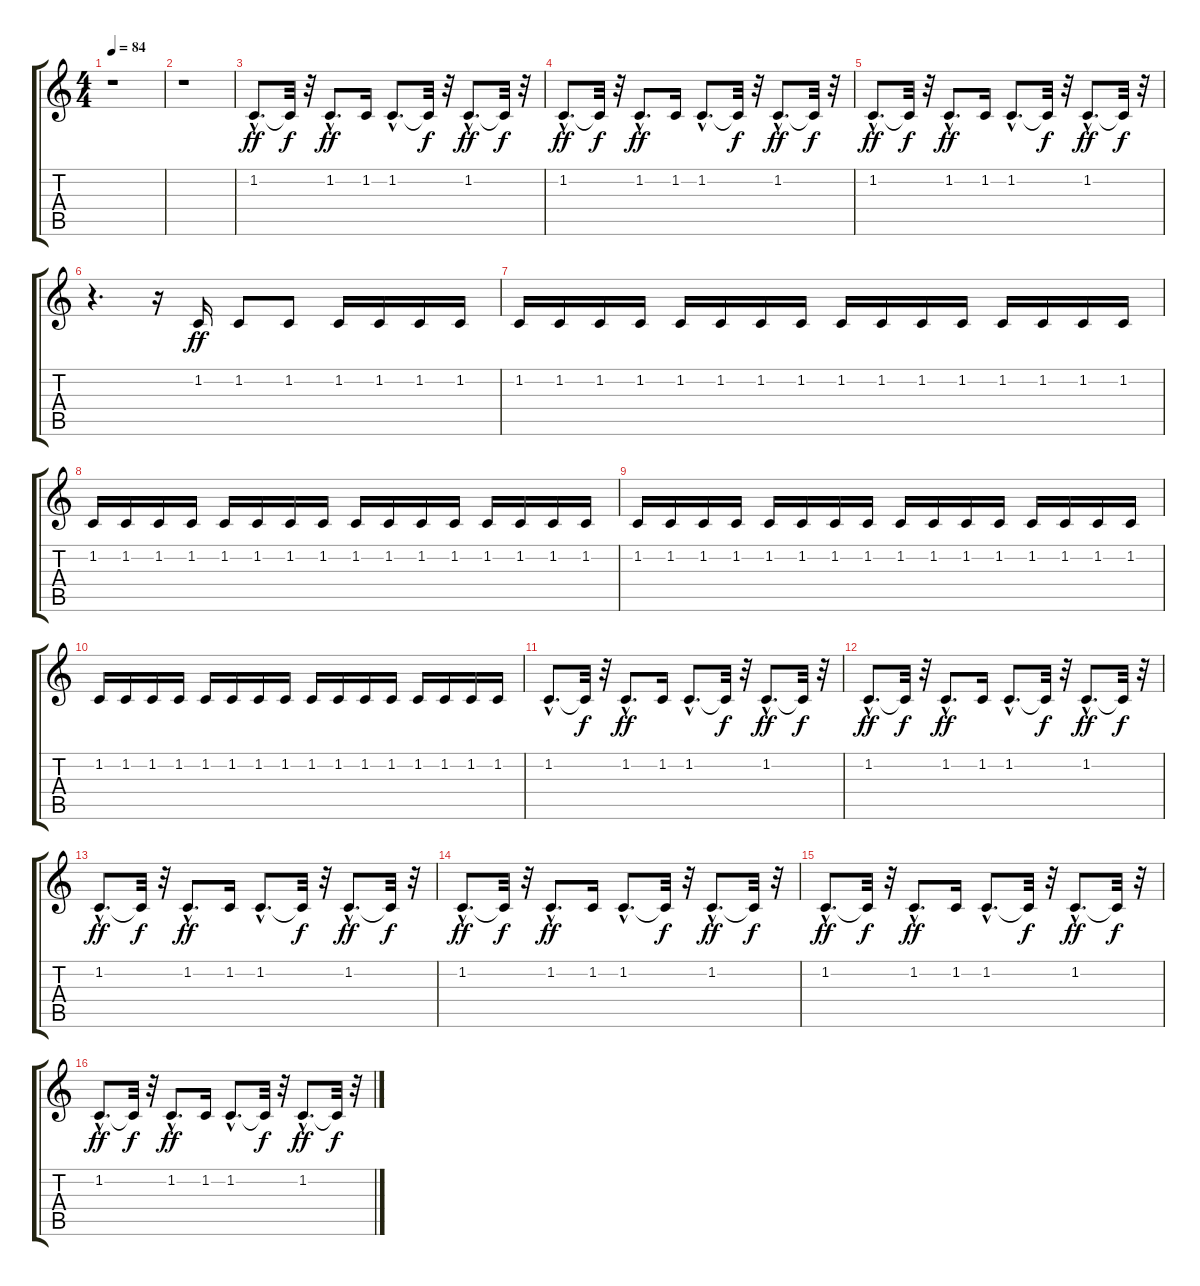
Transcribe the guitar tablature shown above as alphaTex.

\track "" {instrument gunshot}
\staff {score tabs}
\tuning (E4 B3 G3 D3 A2 E2) {hide}
\ts (4 4)
\tempo 84
\clef g2
\ks c
r.1{dy ff instrument gunshot} |
r.1 |
1.2{hac}.8{d} 1.2{t}.32{dy f} r.32 1.2{hac}.8{d dy ff} 1.2.16 1.2{hac}.8{d} 1.2{t}.32{dy f} r.32 1.2{hac}.8{d dy ff} 1.2{t}.32{dy f} r.32 |
1.2{hac}.8{d dy ff} 1.2{t}.32{dy f} r.32 1.2{hac}.8{d dy ff} 1.2.16 1.2{hac}.8{d} 1.2{t}.32{dy f} r.32 1.2{hac}.8{d dy ff} 1.2{t}.32{dy f} r.32 |
1.2{hac}.8{d dy ff} 1.2{t}.32{dy f} r.32 1.2{hac}.8{d dy ff} 1.2.16 1.2{hac}.8{d} 1.2{t}.32{dy f} r.32 1.2{hac}.8{d dy ff} 1.2{t}.32{dy f} r.32 |
r.4{d} r.16 1.2.16{dy ff} 1.2.8 1.2.8 1.2.16 1.2.16 1.2.16 1.2.16 |
1.2.16 1.2.16 1.2.16 1.2.16 1.2.16 1.2.16 1.2.16 1.2.16 1.2.16 1.2.16 1.2.16 1.2.16 1.2.16 1.2.16 1.2.16 1.2.16 |
1.2.16 1.2.16 1.2.16 1.2.16 1.2.16 1.2.16 1.2.16 1.2.16 1.2.16 1.2.16 1.2.16 1.2.16 1.2.16 1.2.16 1.2.16 1.2.16 |
1.2.16 1.2.16 1.2.16 1.2.16 1.2.16 1.2.16 1.2.16 1.2.16 1.2.16 1.2.16 1.2.16 1.2.16 1.2.16 1.2.16 1.2.16 1.2.16 |
1.2.16 1.2.16 1.2.16 1.2.16 1.2.16 1.2.16 1.2.16 1.2.16 1.2.16 1.2.16 1.2.16 1.2.16 1.2.16 1.2.16 1.2.16 1.2.16 |
1.2{hac}.8{d} 1.2{t}.32{dy f} r.32 1.2{hac}.8{d dy ff} 1.2.16 1.2{hac}.8{d} 1.2{t}.32{dy f} r.32 1.2{hac}.8{d dy ff} 1.2{t}.32{dy f} r.32 |
1.2{hac}.8{d dy ff} 1.2{t}.32{dy f} r.32 1.2{hac}.8{d dy ff} 1.2.16 1.2{hac}.8{d} 1.2{t}.32{dy f} r.32 1.2{hac}.8{d dy ff} 1.2{t}.32{dy f} r.32 |
1.2{hac}.8{d dy ff} 1.2{t}.32{dy f} r.32 1.2{hac}.8{d dy ff} 1.2.16 1.2{hac}.8{d} 1.2{t}.32{dy f} r.32 1.2{hac}.8{d dy ff} 1.2{t}.32{dy f} r.32 |
1.2{hac}.8{d dy ff} 1.2{t}.32{dy f} r.32 1.2{hac}.8{d dy ff} 1.2.16 1.2{hac}.8{d} 1.2{t}.32{dy f} r.32 1.2{hac}.8{d dy ff} 1.2{t}.32{dy f} r.32 |
1.2{hac}.8{d dy ff} 1.2{t}.32{dy f} r.32 1.2{hac}.8{d dy ff} 1.2.16 1.2{hac}.8{d} 1.2{t}.32{dy f} r.32 1.2{hac}.8{d dy ff} 1.2{t}.32{dy f} r.32 |
1.2{hac}.8{d dy ff} 1.2{t}.32{dy f} r.32 1.2{hac}.8{d dy ff} 1.2.16 1.2{hac}.8{d} 1.2{t}.32{dy f} r.32 1.2{hac}.8{d dy ff} 1.2{t}.32{dy f} r.32
